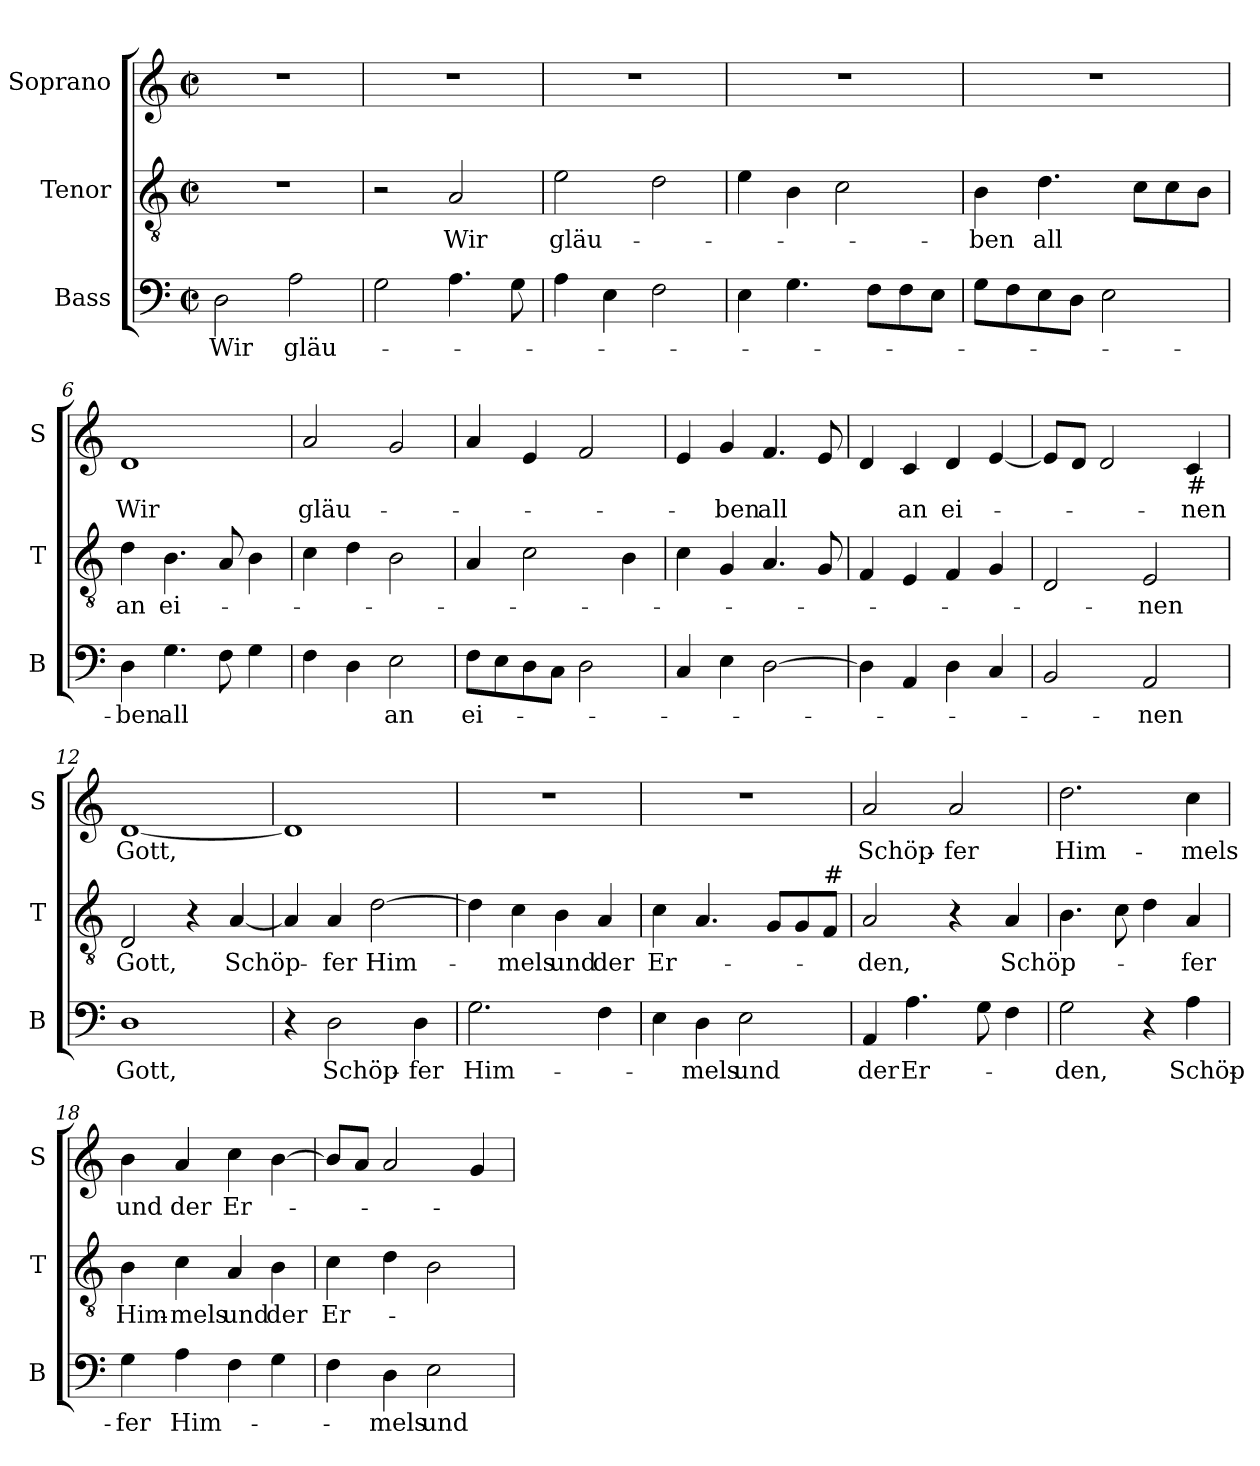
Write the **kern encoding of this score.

**kern	**text	**kern	**text	**kern	**text
*part3	*part3	*part2	*part2	*part1	*part1
*staff3	*staff3	*staff2	*staff2	*staff1	*staff1
*I"Bass	*	*I"Tenor	*	*I"Soprano	*
*I'B	*	*I'T	*	*I'S	*
*clefF4	*	*clefGv2	*	*clefG2	*
*k[]	*	*k[]	*	*k[]	*
*C:	*	*C:	*	*C:	*
*M2/2	*	*M2/2	*	*M2/2	*
*met(c|)	*	*met(c|)	*	*met(c|)	*
=1	=1	=1	=1	=1	=1
!	!LO:LY:b	!	!	!	!
2D\	Wir	1r	.	1r	.
!	!LO:LY:b	!	!	!	!
2A\	gläu-	.	.	.	.
=2	=2	=2	=2	=2	=2
2G\	.	2r	.	1r	.
!	!	!	!LO:LY:b	!	!
4.A\	.	2A/	Wir	.	.
8G\	.	.	.	.	.
=3	=3	=3	=3	=3	=3
!	!	!	!LO:LY:b	!	!
4A\	.	2e\	gläu-	1r	.
4E\	.	.	.	.	.
2F\	.	2d\	.	.	.
=4	=4	=4	=4	=4	=4
4E\	.	4e\	.	1r	.
4.G\	.	4B\	.	.	.
.	.	2c\	.	.	.
8F\L	.	.	.	.	.
8F\	.	.	.	.	.
8E\J	.	.	.	.	.
=5	=5	=5	=5	=5	=5
!	!	!	!LO:LY:b	!	!
8G\L	.	4B\	-ben	1r	.
8F\	.	.	.	.	.
!	!	!	!LO:LY:b	!	!
8E\	.	4.d\	all	.	.
8D\J	.	.	.	.	.
2E\	.	.	.	.	.
.	.	8c\L	.	.	.
.	.	8c\	.	.	.
.	.	8B\J	.	.	.
=6	=6	=6	=6	=6	=6
!	!LO:LY:b	!	!LO:LY:b	!	!LO:LY:b
4D\	-ben	4d\	an	1d	Wir
!	!LO:LY:b	!	!LO:LY:b	!	!
4.G\	all	4.B\	ei-	.	.
8F\	.	8A/	.	.	.
4G\	.	4B\	.	.	.
!!LO:LB:g=z
=7	=7	=7	=7	=7	=7
!	!	!	!	!	!LO:LY:b
4F\	.	4c\	.	2a/	gläu-
4D\	.	4d\	.	.	.
!	!LO:LY:b	!	!	!	!
2E\	an	2B\	.	2g/	.
=8	=8	=8	=8	=8	=8
!	!LO:LY:b	!	!	!	!
8F\L	ei-	4A/	.	4a/	.
8E\	.	.	.	.	.
8D\	.	2c\	.	4e/	.
8C\J	.	.	.	.	.
2D\	.	.	.	2f/	.
.	.	4B\	.	.	.
=9	=9	=9	=9	=9	=9
4C/	.	4c\	.	4e/	.
!	!	!	!	!	!LO:LY:b
4E\	.	4G/	.	4g/	-ben
!	!	!	!	!	!LO:LY:b
[2D\	.	4.A/	.	4.f/	all
.	.	8G/	.	8e/	.
=10	=10	=10	=10	=10	=10
4D\]	.	4F/	.	4d/	.
!	!	!	!	!	!LO:LY:b
4AA/	.	4E/	.	4c/	an
!	!	!	!	!	!LO:LY:b
4D\	.	4F/	.	4d/	ei-
4C/	.	4G/	.	[4e/	.
=11	=11	=11	=11	=11	=11
2BB/	.	2D/	.	8e/L]	.
.	.	.	.	8d/J	.
.	.	.	.	2d/	.
!	!LO:LY:b	!	!LO:LY:b	!	!
2AA/	-nen	2E/	-nen	.	.
!	!	!	!	!LO:TX:b:t=#	!
!	!	!	!	!	!LO:LY:b
.	.	.	.	4c/	-nen
=12	=12	=12	=12	=12	=12
!	!LO:LY:b	!	!LO:LY:b	!	!LO:LY:b
1D	Gott,	2D/	Gott,	[1d	Gott,
.	.	4r	.	.	.
!	!	!	!LO:LY:b	!	!
.	.	[4A/	Schöp-	.	.
!!LO:LB:g=z
=13	=13	=13	=13	=13	=13
4r	.	4A/]	.	1d]	.
!	!LO:LY:b	!	!LO:LY:b	!	!
2D\	Schöp-	4A/	-fer	.	.
!	!	!	!LO:LY:b	!	!
.	.	[2d\	Him-	.	.
!	!LO:LY:b	!	!	!	!
4D\	-fer	.	.	.	.
=14	=14	=14	=14	=14	=14
!	!LO:LY:b	!	!	!	!
2.G\	Him-	4d\]	.	1r	.
!	!	!	!LO:LY:b	!	!
.	.	4c\	-mels	.	.
!	!	!	!LO:LY:b	!	!
.	.	4B\	und	.	.
!	!	!	!LO:LY:b	!	!
4F\	.	4A/	der	.	.
=15	=15	=15	=15	=15	=15
!	!	!	!LO:LY:b	!	!
4E\	.	4c\	Er-	1r	.
!	!LO:LY:b	!	!	!	!
4D\	-mels	4.A/	.	.	.
!	!LO:LY:b	!	!	!	!
2E\	und	.	.	.	.
.	.	8G/L	.	.	.
.	.	8G/	.	.	.
!	!	!LO:TX:a:t=#	!	!	!
.	.	8F/J	.	.	.
=16	=16	=16	=16	=16	=16
!	!LO:LY:b	!	!LO:LY:b	!	!LO:LY:b
4AA/	der	2A/	-den,	2a/	Schöp-
!	!LO:LY:b	!	!	!	!
4.A\	Er-	.	.	.	.
!	!	!	!	!	!LO:LY:b
.	.	4r	.	2a/	-fer
8G\	.	.	.	.	.
!	!	!	!LO:LY:b	!	!
4F\	.	4A/	Schöp-	.	.
=17	=17	=17	=17	=17	=17
!	!LO:LY:b	!	!	!	!LO:LY:b
2G\	-den,	4.B\	.	2.dd\	Him-
.	.	8c\	.	.	.
4r	.	4d\	.	.	.
!	!LO:LY:b	!	!LO:LY:b	!	!LO:LY:b
4A\	Schöp-	4A/	-fer	4cc\	-mels
=18	=18	=18	=18	=18	=18
!	!LO:LY:b	!	!LO:LY:b	!	!LO:LY:b
4G\	-fer	4B\	Him-	4b\	und
!	!LO:LY:b	!	!LO:LY:b	!	!LO:LY:b
4A\	Him-	4c\	-mels	4a/	der
!	!	!	!LO:LY:b	!	!LO:LY:b
4F\	.	4A/	und	4cc\	Er-
!	!	!	!LO:LY:b	!	!
4G\	.	4B\	der	[4b\	.
!!LO:PB:g=z
=19	=19	=19	=19	=19	=19
!	!	!	!LO:LY:b	!	!
4F\	.	4c\	Er-	8b/L]	.
.	.	.	.	8a/J	.
!	!LO:LY:b	!	!	!	!
4D\	-mels	4d\	.	2a/	.
!	!LO:LY:b	!	!	!	!
2E\	und	2B\	.	.	.
.	.	.	.	4g/	.
=	=	=	=	=	=
*-	*-	*-	*-	*-	*-
